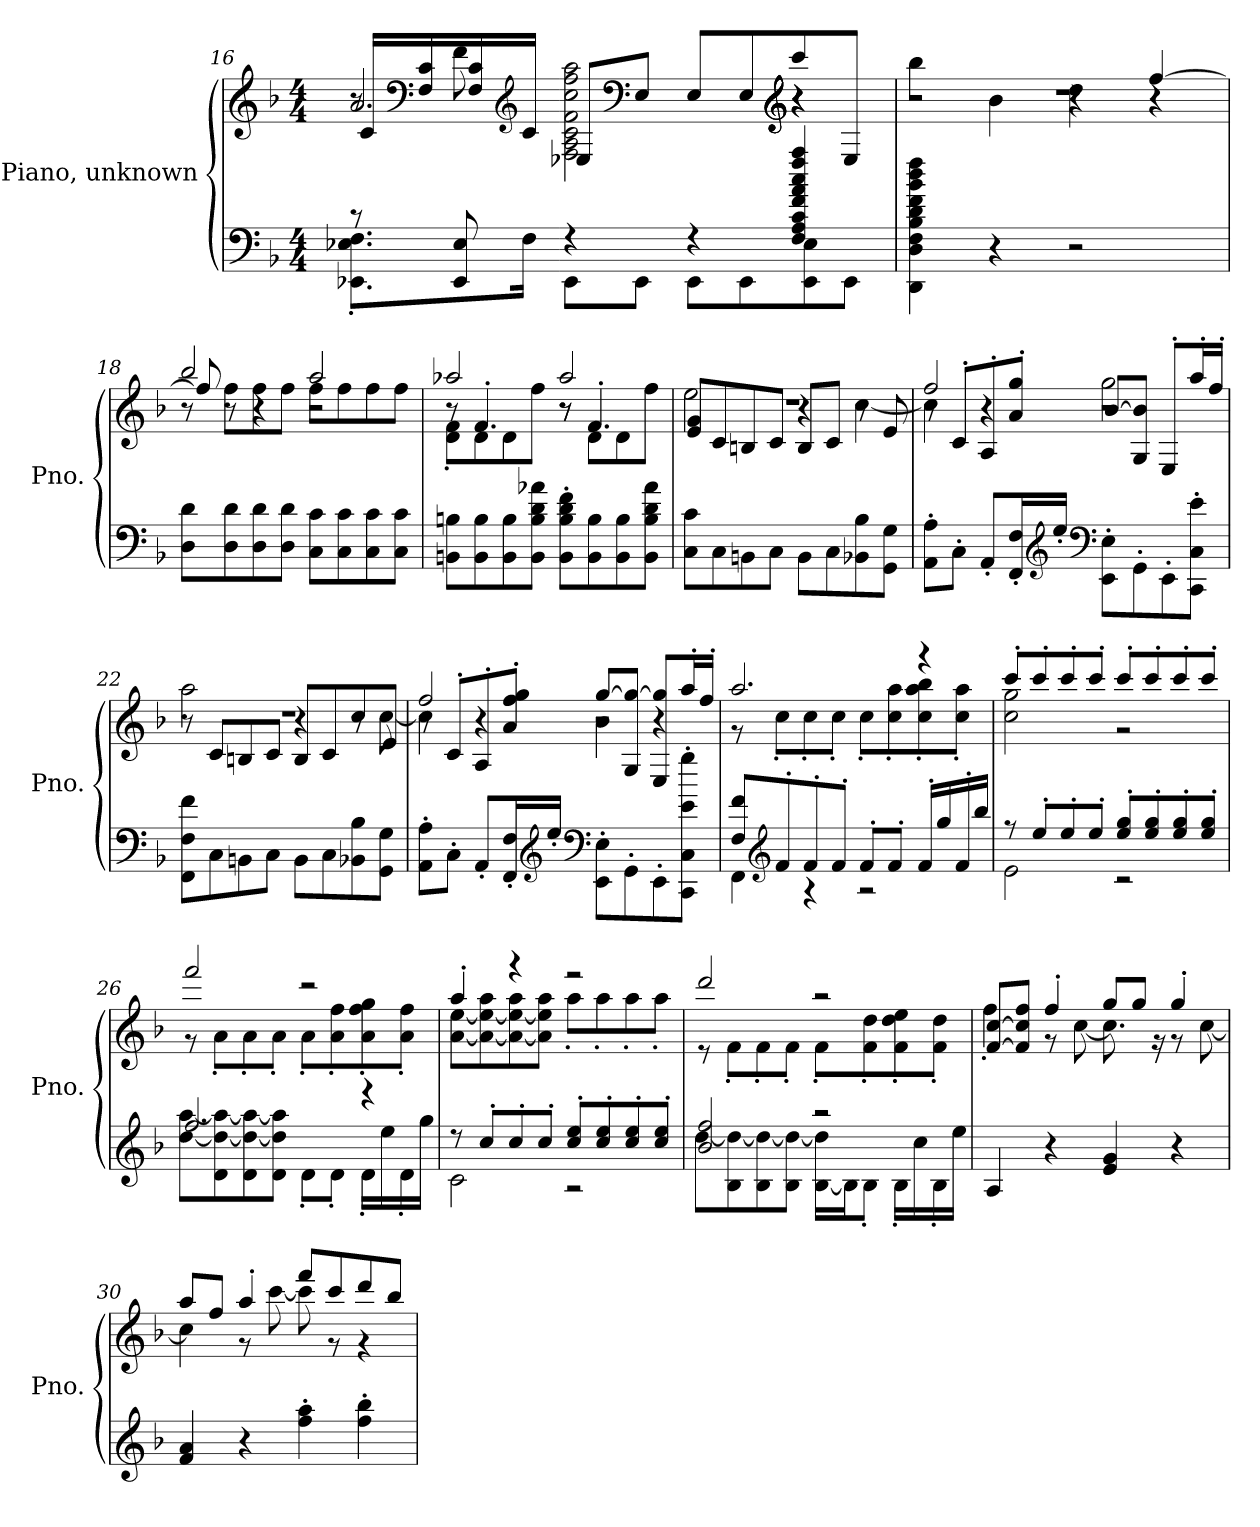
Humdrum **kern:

**kern	**kern
*part1	*part1
*staff2	*staff1
*I"Piano, unknown	*
*I'Pno.	*
!!LO:PB:g=z
*clefF4	*clefG2
*k[b-]	*k[b-]
*M4/4	*M4/4
=16	=16
*^	*^
*	*	*	*^
8r	8.EE-X\' 8.E-X\' 8.F\'L	2.a/	8r	16c/LL
*	*	*clefF4	*	*
.	.	.	.	16F/ 16c/
8EE-/ 8E-/	.	.	8f\	16F/ 16c/
*	*	*clefG2	*	*
.	16F\Jk	.	.	16c/JJ
4r	8EE-\L	.	2F\ 2A\ 2c\ 2f\ 2cc\ 2ff\ 2aa\	8E-X/L
*	*	*clefF4	*	*
.	8EE-\J	.	.	8E-/J
4r	8EE-\L	.	.	8E-/L
.	8EE-\	.	.	8E-/
*	*	*clefG2	*	*
4F/ 4A/ 4c/ 4f/ 4a/ 4cc/ 4ff/ 4aa/	8EE-\ 8E-\	4r	4r	8ccc/
.	8EE-\J	.	.	8E-/J
*v	*v	*	*	*
=17	=17	=17	=17
4DD\ 4D\ 4F\ 4B-\ 4d\ 4f\ 4b-\ 4dd\ 4ff\	1r	4bb-\	2r
4r	.	4b-\	.
2r	.	4dd\	4r
.	.	4r	[4ff/
=18	=18	=18	=18
8D\ 8d\L	2bb-/	8r	8ff/]
8D\ 8d\	.	8ff\L	8r
8D\ 8d\	.	8ff\	4r
8D\ 8d\J	.	8ff\J	.
8C\ 8c\L	2aa/	8ff\L	2r
8C\ 8c\	.	8ff\	.
8C\ 8c\	.	8ff\	.
8C\ 8c\J	.	8ff\J	.
!!LO:LB:g=z	!!	!!
=19	=19	=19	=19
8BBn\ 8Bn\L	2aa-X/	8d\' 8f\'L	8r
8BB\ 8B\	.	8d\	4.f'/
8BB\ 8B\	.	8d\	.
8BB\ 8B\ 8d\ 8a-X\J	.	8ff\J	.
8BB\' 8B\' 8d\' 8f\'L	2aa-/	8r	8r
8BB\ 8B\	.	8d\L	4.f'/
8BB\ 8B\	.	8d\	.
8BB\ 8B\ 8d\ 8a-\J	.	8ff\J	.
=20	=20	=20	=20
8C\ 8c\L	1r	2ee\	8e/ 8g/L
8C\	.	.	8c/
8BBn\	.	.	8Bn/
8C\J	.	.	8c/J
8BB\L	.	4r	8B/L
8C\	.	.	8c/J
8BB-X\ 8B-\	.	[4cc\	8r
8GG\ 8G\J	.	.	8e/
=21	=21	=21	=21
8AA\' 8A\'L	2ff/	4cc\]	8r
8C'\J	.	.	8c'/L
8AA'/L	.	4r	8A'/
16FF/' 16F/'L	.	.	8a/' 8gg/'J
*clefG2	*	*	*
16ee'/JJ	.	.	.
*clefF4	*	*	*
8EE\' 8E\'L	2r	2gg\	[8b-/L
8GG'\	.	.	8G/ 8b-/]J
8EE'\	.	.	8E'/L
8CC\' 8C\' 8e\'J	.	.	16aa'/L
.	.	.	16ff'/JJ
!!LO:LB:g=z	!!	!!
=22	=22	=22	=22
8FF\ 8F\ 8f\L	1r	2aa\	8r
8C\	.	.	8c/L
8BBn\	.	.	8Bn/
8C\J	.	.	8c/J
8BB\L	.	4r	8B/L
8C\	.	.	8c/
8BB-X\ 8B-\	.	8r	8cc/
8GG\ 8G\J	.	[8cc\	8e/J
=23	=23	=23	=23
8AA\' 8A\'L	2ff/	4cc\]	8r
8C'\J	.	.	8c'/L
8AA'/L	.	4r	8A'/
16FF/' 16F/'L	.	.	8a/' 8ff/' 8gg/'J
*clefG2	*	*	*
16ee'/JJ	.	.	.
*clefF4	*	*	*
8EE\' 8E\'L	2r	4b-\	[8gg/L
8GG'\	.	.	8G/ 8gg/_J
8EE'\	.	4r	8E/ 8gg/]L
8CC\' 8C\' 8e\' 8gg\'J	.	.	16aa'/L
.	.	.	16ff'/JJ
*	*	*v	*v
=24	=24	=24
*^	*	*
8F/ 8f/L	4FF\	2.aa/	8r
*clefG2	*	*	*
8f'/	.	.	8cc'\L
8f'/	4r	.	8cc'\
8f'/J	.	.	8cc'\J
8f'/L	2r	.	8cc'\L
8f'/J	.	.	8cc\' 8aa\'
16f'/LL	.	4r	8cc\' 8aa\' 8bb-\'
16gg/	.	.	.
16f'/	.	.	8cc\' 8aa\'J
16bb-/JJ	.	.	.
!!LO:LB:g=z	!!
=25	=25	=25	=25
8r	2e\	8ccc'/L	2cc\ 2gg\
8ee'/L	.	8ccc'/	.
8ee'/	.	8ccc'/	.
8ee'/J	.	8ccc'/J	.
8ee/' 8gg/'L	2r	8ccc'/L	2r
8ee/' 8gg/'	.	8ccc'/	.
8ee/' 8gg/'	.	8ccc'/	.
8ee/' 8gg/'J	.	8ccc'/J	.
=26	=26	=26	=26
2.ff/	[8dd\ [8aa\L	2fff/	8r
.	8d\ 8dd\_ 8aa\_	.	8a'\L
.	8d\ 8dd\_ 8aa\_	.	8a'\
.	8d\ 8dd\] 8aa\]J	.	8a'\J
.	8d'\L	2r	8a'\L
.	8d'\J	.	8a\' 8ff\'
4r	16d'\LL	.	8a\' 8ff\' 8gg\'
.	16ee\	.	.
.	16d'\	.	8a\' 8ff\'J
.	16gg\JJ	.	.
=27	=27	=27	=27
8r	2c\	4aa'/	[8a\ [8ee\L
8cc'/L	.	.	8a\_ 8ee\_ 8aa\
8cc'/	.	4r	8a\_ 8ee\_ 8aa\
8cc'/J	.	.	8a\] 8ee\] 8aa\J
8cc/' 8ee/'L	2r	2r	8aa'\L
8cc/' 8ee/'	.	.	8aa'\
8cc/' 8ee/'	.	.	8aa'\
8cc/' 8ee/'J	.	.	8aa'\J
!!LO:LB:g=z	!!
=28	=28	=28	=28
2b-/ 2ff/	[8dd\L	2ddd/	8r
.	8B-\ 8dd\_	.	8f'\L
.	8B-\ 8dd\_	.	8f'\
.	8B-\ 8dd\_J	.	8f'\J
2r	[16B-\ 16dd\]LL	2r	8f'\L
.	16B-\J]	.	.
.	8B-'\J	.	8f\' 8dd\'
.	16B-'\LL	.	8f\' 8dd\' 8ee\'
.	16cc\	.	.
.	16B-'\	.	8f\' 8dd\'J
.	16ee\JJ	.	.
*v	*v	*	*
=29	=29	=29
4A/	[8f/ [8cc/L	4ff'\
.	8f/] 8cc/] 8ff/J	.
4r	4ff'/	8r
.	.	[8cc\
4e/ 4g/	8gg/L	8.cc\]
.	8gg/J	.
.	.	16r
4r	4gg'/	8r
.	.	[8cc\
=30	=30	=30
4f/ 4a/	8aa/L	4cc\]
.	8ff/J	.
4r	4aa'/	8r
.	.	[8ccc\
4ff\' 4aa\'	8fff/L	8ccc\]
.	8ccc/	8r
4ff\' 4bb-\'	8ddd/	4r
.	8bb-/J	.
*	*v	*v
=	=
*-	*-
